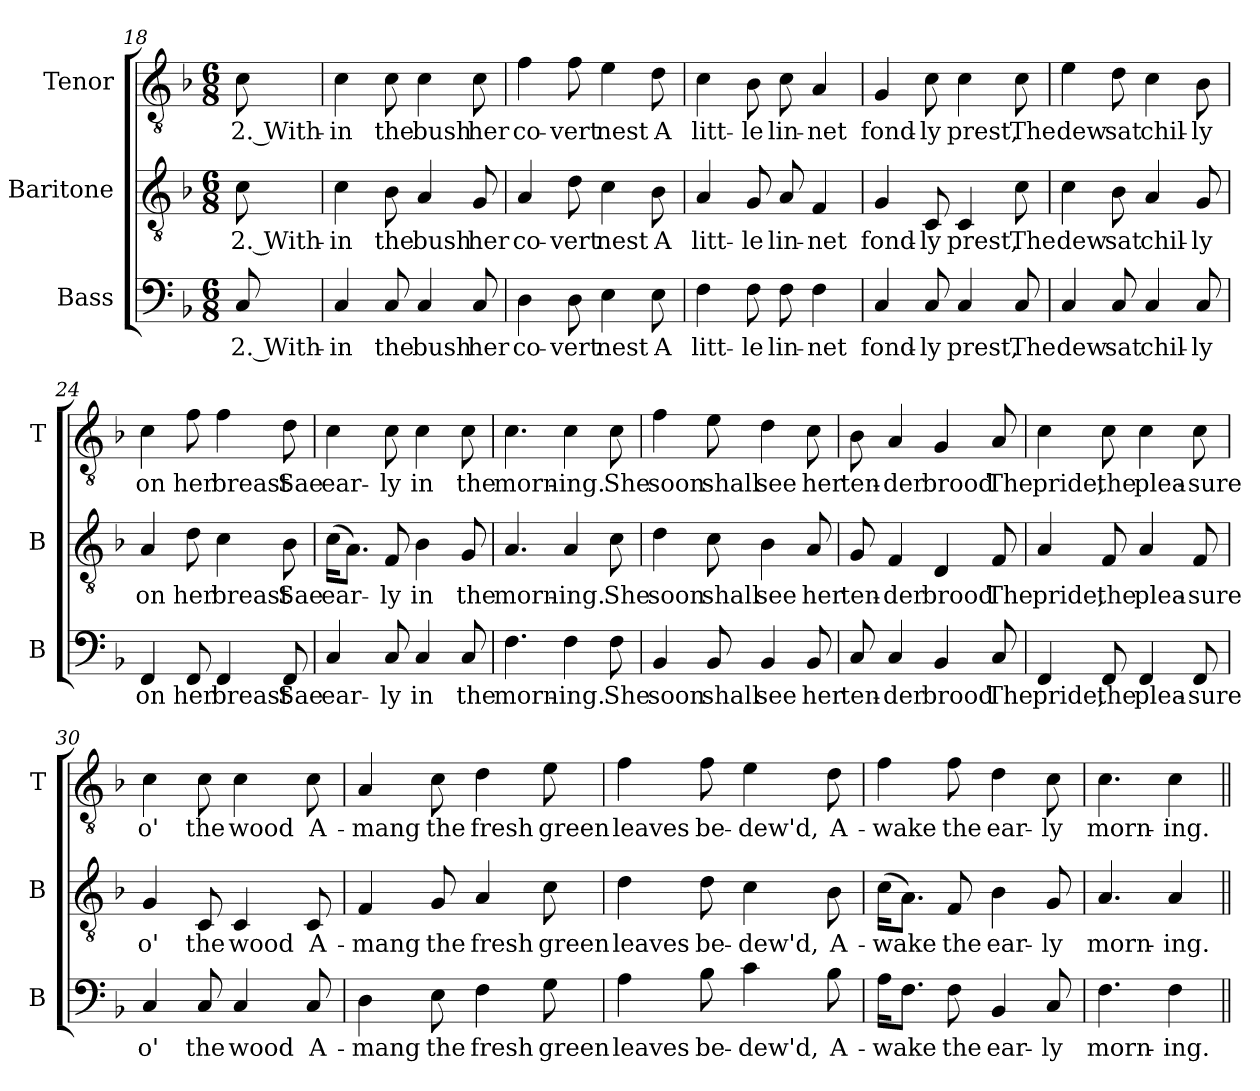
**kern	**text	**kern	**text	**kern	**text
*part3	*part3	*part2	*part2	*part1	*part1
*staff3	*staff3	*staff2	*staff2	*staff1	*staff1
*I"Bass	*	*I"Baritone	*	*I"Tenor	*
*I'B	*	*I'B	*	*I'T	*
*clefF4	*	*clefGv2	*	*clefGv2	*
*k[b-]	*	*k[b-]	*	*k[b-]	*
*F:	*	*F:	*	*F:	*
*M6/8	*	*M6/8	*	*M6/8	*
=18	=18	=18	=18	=18	=18
!	!LO:LY:b	!	!LO:LY:b	!	!LO:LY:b
8C/	2. With-	8c\	2. With-	8c\	2. With-
=19	=19	=19	=19	=19	=19
!	!LO:LY:b	!	!LO:LY:b	!	!LO:LY:b
4C/	-in	4c\	-in	4c\	-in
!	!LO:LY:b	!	!LO:LY:b	!	!LO:LY:b
8C/	the	8B-\	the	8c\	the
!	!LO:LY:b	!	!LO:LY:b	!	!LO:LY:b
4C/	bush	4A/	bush	4c\	bush
!	!LO:LY:b	!	!LO:LY:b	!	!LO:LY:b
8C/	her	8G/	her	8c\	her
=20	=20	=20	=20	=20	=20
!	!LO:LY:b	!	!LO:LY:b	!	!LO:LY:b
4D\	co-	4A/	co-	4f\	co-
!	!LO:LY:b	!	!LO:LY:b	!	!LO:LY:b
8D\	-vert	8d\	-vert	8f\	-vert
!	!LO:LY:b	!	!LO:LY:b	!	!LO:LY:b
4E\	nest	4c\	nest	4e\	nest
!	!LO:LY:b	!	!LO:LY:b	!	!LO:LY:b
8E\	A	8B-\	A	8d\	A
=21	=21	=21	=21	=21	=21
!	!LO:LY:b	!	!LO:LY:b	!	!LO:LY:b
4F\	litt-	4A/	litt-	4c\	litt-
!	!LO:LY:b	!	!LO:LY:b	!	!LO:LY:b
8F\	-le	8G/	-le	8B-\	-le
!	!LO:LY:b	!	!LO:LY:b	!	!LO:LY:b
8F\	lin-	8A/	lin-	8c\	lin-
!	!LO:LY:b	!	!LO:LY:b	!	!LO:LY:b
4F\	-net	4F/	-net	4A/	-net
!!LO:LB:g=z
=22	=22	=22	=22	=22	=22
!	!LO:LY:b	!	!LO:LY:b	!	!LO:LY:b
4C/	fond-	4G/	fond-	4G/	fond-
!	!LO:LY:b	!	!LO:LY:b	!	!LO:LY:b
8C/	-ly	8C/	-ly	8c\	-ly
!	!LO:LY:b	!	!LO:LY:b	!	!LO:LY:b
4C/	prest,	4C/	prest,	4c\	prest,
!	!LO:LY:b	!	!LO:LY:b	!	!LO:LY:b
8C/	The	8c\	The	8c\	The
=23	=23	=23	=23	=23	=23
!	!LO:LY:b	!	!LO:LY:b	!	!LO:LY:b
4C/	dew	4c\	dew	4e\	dew
!	!LO:LY:b	!	!LO:LY:b	!	!LO:LY:b
8C/	sat	8B-\	sat	8d\	sat
!	!LO:LY:b	!	!LO:LY:b	!	!LO:LY:b
4C/	chil-	4A/	chil-	4c\	chil-
!	!LO:LY:b	!	!LO:LY:b	!	!LO:LY:b
8C/	-ly	8G/	-ly	8B-\	-ly
=24	=24	=24	=24	=24	=24
!	!LO:LY:b	!	!LO:LY:b	!	!LO:LY:b
4FF/	on	4A/	on	4c\	on
!	!LO:LY:b	!	!LO:LY:b	!	!LO:LY:b
8FF/	her	8d\	her	8f\	her
!	!LO:LY:b	!	!LO:LY:b	!	!LO:LY:b
4FF/	breast	4c\	breast	4f\	breast
!	!LO:LY:b	!	!LO:LY:b	!	!LO:LY:b
8FF/	Sae	8B-\	Sae	8d\	Sae
=25	=25	=25	=25	=25	=25
!	!LO:LY:b	!	!LO:LY:b	!	!LO:LY:b
4C/	ear-	(>16c\KL	ear-	4c\	ear-
.	.	8.A\J)	.	.	.
!	!LO:LY:b	!	!LO:LY:b	!	!LO:LY:b
8C/	-ly	8F/	-ly	8c\	-ly
!	!LO:LY:b	!	!LO:LY:b	!	!LO:LY:b
4C/	in	4B-\	in	4c\	in
!	!LO:LY:b	!	!LO:LY:b	!	!LO:LY:b
8C/	the	8G/	the	8c\	the
=26	=26	=26	=26	=26	=26
!	!LO:LY:b	!	!LO:LY:b	!	!LO:LY:b
4.F\	morn-	4.A/	morn-	4.c\	morn-
!	!LO:LY:b	!	!LO:LY:b	!	!LO:LY:b
4F\	-ing.	4A/	-ing.	4c\	-ing.
!	!LO:LY:b	!	!LO:LY:b	!	!LO:LY:b
8F\	She	8c\	She	8c\	She
!!LO:LB:g=z
=27	=27	=27	=27	=27	=27
!	!LO:LY:b	!	!LO:LY:b	!	!LO:LY:b
4BB-/	soon	4d\	soon	4f\	soon
!	!LO:LY:b	!	!LO:LY:b	!	!LO:LY:b
8BB-/	shall	8c\	shall	8e\	shall
!	!LO:LY:b	!	!LO:LY:b	!	!LO:LY:b
4BB-/	see	4B-\	see	4d\	see
!	!LO:LY:b	!	!LO:LY:b	!	!LO:LY:b
8BB-/	her	8A/	her	8c\	her
=28	=28	=28	=28	=28	=28
!	!LO:LY:b	!	!LO:LY:b	!	!LO:LY:b
8C/	ten-	8G/	ten-	8B-\	ten-
!	!LO:LY:b	!	!LO:LY:b	!	!LO:LY:b
4C/	-der	4F/	-der	4A/	-der
!	!LO:LY:b	!	!LO:LY:b	!	!LO:LY:b
4BB-/	brood	4D/	brood	4G/	brood
!	!LO:LY:b	!	!LO:LY:b	!	!LO:LY:b
8C/	The	8F/	The	8A/	The
=29	=29	=29	=29	=29	=29
!	!LO:LY:b	!	!LO:LY:b	!	!LO:LY:b
4FF/	pride,	4A/	pride,	4c\	pride,
!	!LO:LY:b	!	!LO:LY:b	!	!LO:LY:b
8FF/	the	8F/	the	8c\	the
!	!LO:LY:b	!	!LO:LY:b	!	!LO:LY:b
4FF/	plea-	4A/	plea-	4c\	plea-
!	!LO:LY:b	!	!LO:LY:b	!	!LO:LY:b
8FF/	-sure	8F/	-sure	8c\	-sure
=30	=30	=30	=30	=30	=30
!	!LO:LY:b	!	!LO:LY:b	!	!LO:LY:b
4C/	o'	4G/	o'	4c\	o'
!	!LO:LY:b	!	!LO:LY:b	!	!LO:LY:b
8C/	the	8C/	the	8c\	the
!	!LO:LY:b	!	!LO:LY:b	!	!LO:LY:b
4C/	wood	4C/	wood	4c\	wood
!	!LO:LY:b	!	!LO:LY:b	!	!LO:LY:b
8C/	A-	8C/	A-	8c\	A-
=31	=31	=31	=31	=31	=31
!	!LO:LY:b	!	!LO:LY:b	!	!LO:LY:b
4D\	-mang	4F/	-mang	4A/	-mang
!	!LO:LY:b	!	!LO:LY:b	!	!LO:LY:b
8E\	the	8G/	the	8c\	the
!	!LO:LY:b	!	!LO:LY:b	!	!LO:LY:b
4F\	fresh	4A/	fresh	4d\	fresh
!	!LO:LY:b	!	!LO:LY:b	!	!LO:LY:b
8G\	green	8c\	green	8e\	green
!!LO:LB:g=z
=32	=32	=32	=32	=32	=32
!	!LO:LY:b	!	!LO:LY:b	!	!LO:LY:b
4A\	leaves	4d\	leaves	4f\	leaves
!	!LO:LY:b	!	!LO:LY:b	!	!LO:LY:b
8B-\	be-	8d\	be-	8f\	be-
!	!LO:LY:b	!	!LO:LY:b	!	!LO:LY:b
4c\	-dew'd,	4c\	-dew'd,	4e\	-dew'd,
!	!LO:LY:b	!	!LO:LY:b	!	!LO:LY:b
8B-\	A-	8B-\	A-	8d\	A-
=33	=33	=33	=33	=33	=33
!	!LO:LY:b	!	!LO:LY:b	!	!LO:LY:b
16A\KL	-wake	(>16c\KL	-wake	4f\	-wake
8.F\J	.	8.A\J)	.	.	.
!	!LO:LY:b	!	!LO:LY:b	!	!LO:LY:b
8F\	the	8F/	the	8f\	the
!	!LO:LY:b	!	!LO:LY:b	!	!LO:LY:b
4BB-/	ear-	4B-\	ear-	4d\	ear-
!	!LO:LY:b	!	!LO:LY:b	!	!LO:LY:b
8C/	-ly	8G/	-ly	8c\	-ly
=34	=34	=34	=34	=34	=34
!	!LO:LY:b	!	!LO:LY:b	!	!LO:LY:b
4.F\	morn-	4.A/	morn-	4.c\	morn-
!	!LO:LY:b	!	!LO:LY:b	!	!LO:LY:b
4F\	-ing.	4A/	-ing.	4c\	-ing.
=||	=||	=||	=||	=||	=||
*-	*-	*-	*-	*-	*-
